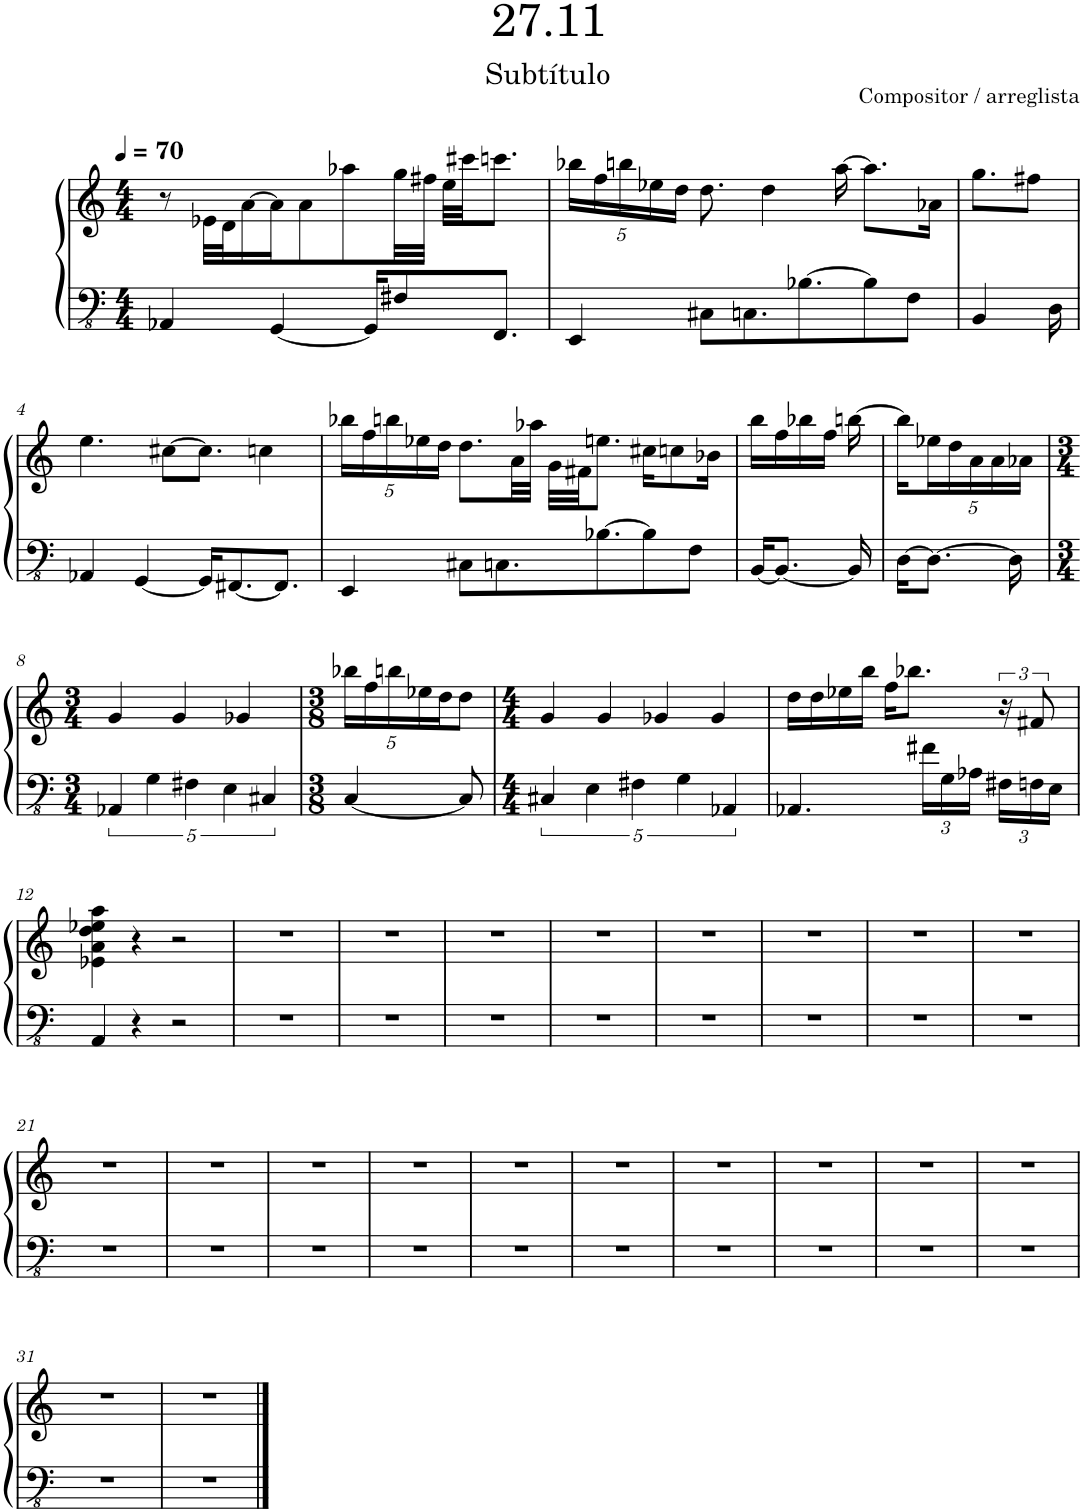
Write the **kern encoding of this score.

**kern	**kern
*part1	*part1
*staff2	*staff1
*I"Piano	*
*I'Pno.	*
*clefFv4	*clefG2
*k[]	*k[]
*M4/4	*M4/4
*MM70	*MM70
=1	=1
4AAA-X/	8r
.	32e-X\LLL
.	32d\J
.	[16a\
[4GGG/	16a\J]
.	8a\
.	8aa-X\
16GGG/KL]	.
8FF#X/	32gg\LL
.	32ff#X\JJJ
.	32ee\LLL
.	32ccc#X\JJ
8.FFF/J	8.cccn\J
=2	=2
*	*Xbrackettup
4EEE/	20bb-X\LL
.	20ff\
.	20bbn\
.	20ee-X\
.	20dd\JJ
8CC#X\L	8.dd\
8.CCn\	.
.	4dd\
[8.BB-X\	.
.	[16aa\
8BB-\]	8.aa\L]
8FF\J	.
.	16a-X\Jk
=3	=3
4BBB/	8.gg\L
.	8ff#X\J
16DD\	.
!!LO:LB:g=z
=4	=4
4AAA-X/	4.ee\
[4GGG/	.
.	[8cc#X\L
16GGG/KL]	8.cc#\J]
[8.FFF#X/	.
.	4ccn\
8.FFF#/J]	.
=5	=5
4EEE/	20bb-X\LL
.	20ff\
.	20bbn\
.	20ee-X\
.	20dd\JJ
8CC#X\L	8.dd\L
8.CCn\	.
.	32a\LL
.	32aa-X\JJJ
.	32g\LLL
.	32f#X\JJ
[8.BB-X\	8.een\J
8BB-\]	16cc#X\KL
.	8ccn\
8FF\J	.
.	16b-X\Jk
=6	=6
[16BBB/KL	16bb\LL
8.BBB/J_	16ff\
.	16bb-X\
.	16ff\JJ
16BBB/]	[16bbn\
=7	=7
[16DD\KL	16bb\LL]
8.DD\J_	20ee-X\
.	20dd\
.	20a\
.	20a\
16DD\]	.
.	20a-X\JJ
!!LO:LB:g=z
=8	=8
*M3/4	*M3/4
20%3AAA-X/	4g/
20%3GG\	.
.	4g/
20%3FF#X\	.
20%3EE\	.
.	4g-X/
20%3CC#X/	.
=9	=9
*M3/8	*M3/8
[4CC/	20bb-X\LL
.	20ff\
.	20bbn\
.	20ee-X\
.	20dd\J
8CC/]	8dd\J
=10	=10
*M4/4	*M4/4
5CC#X/	4g/
5EE\	.
.	4g/
5FF#X\	.
.	4g-X/
5GG\	.
.	4g-/
5AAA-X/	.
=11	=11
4.AAA-X/	16dd\LL
.	16dd\
.	16ee-X\
.	16bb\JJ
.	16ff\KL
.	8.bb-X\J
*Xbrackettup	*
24F#X\LL	.
24GG\	.
24AA-X\JJ	.
*	*brackettup
24FF#X\LL	24r
24FFn\	12f#X/
24EE\JJ	.
!!LO:LB:g=z
=12	=12
4AAA/	4e-X\ 4a\ 4dd\ 4ee-X\ 4aa\
4r	4r
2r	2r
=13	=13
1r	1r
=14	=14
1r	1r
=15	=15
1r	1r
=16	=16
1r	1r
=17	=17
1r	1r
=18	=18
1r	1r
=19	=19
1r	1r
=20	=20
1r	1r
!!LO:LB:g=z
=21	=21
1r	1r
=22	=22
1r	1r
=23	=23
1r	1r
=24	=24
1r	1r
=25	=25
1r	1r
=26	=26
1r	1r
=27	=27
1r	1r
=28	=28
1r	1r
=29	=29
1r	1r
=30	=30
1r	1r
!!LO:LB:g=z
=31	=31
1r	1r
=32	=32
1r	1r
==	==
*-	*-
